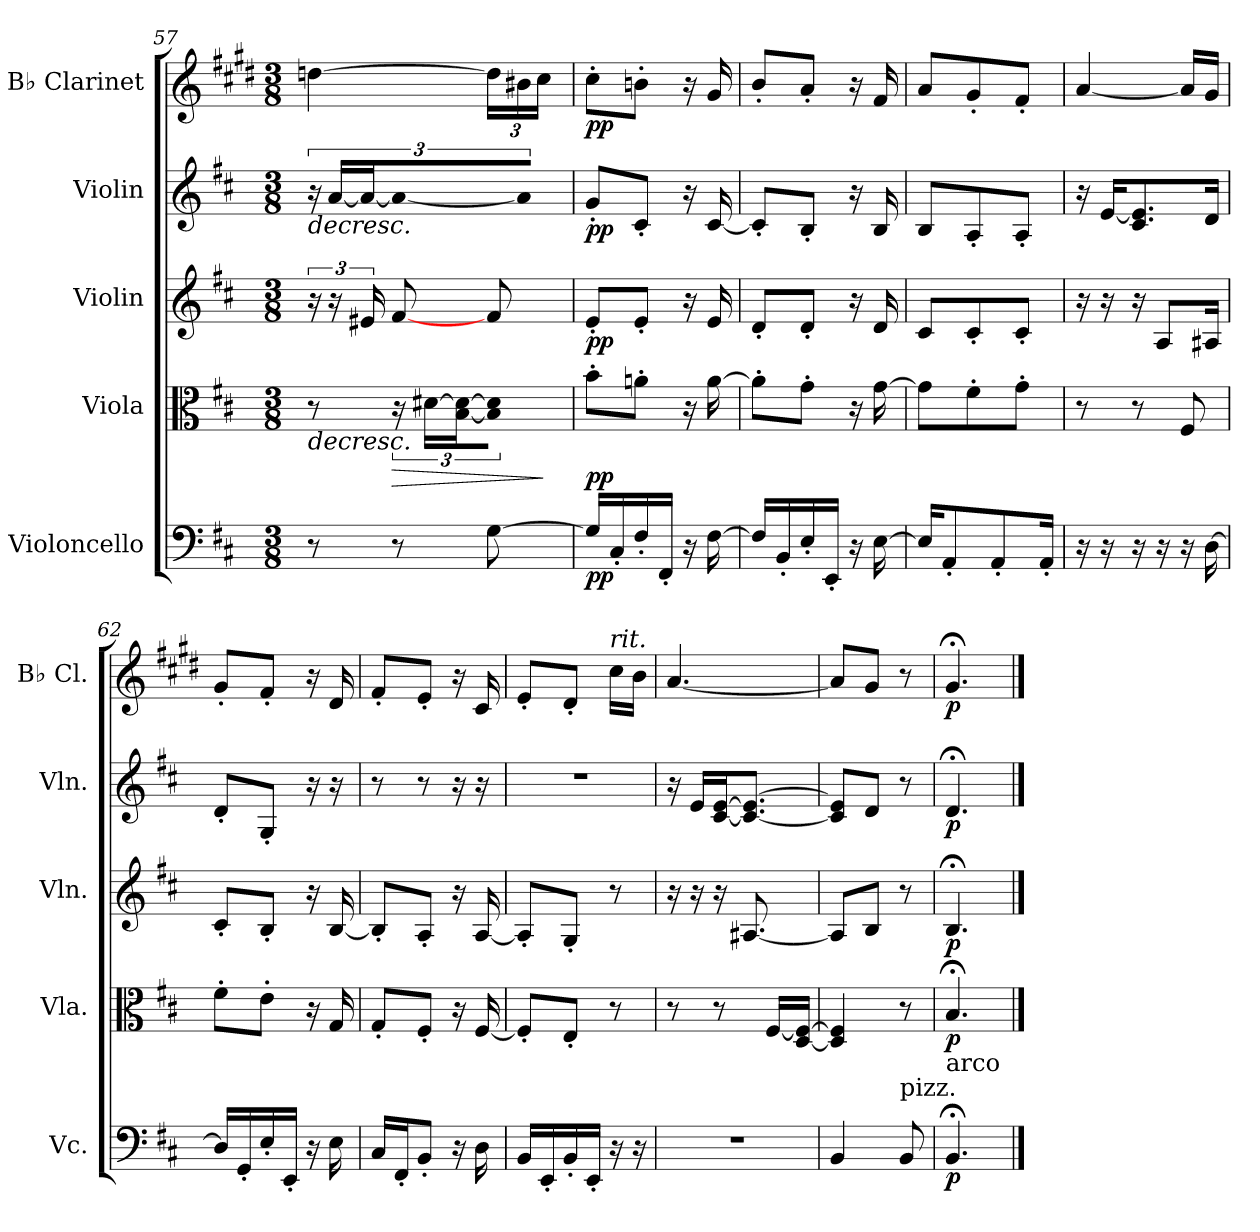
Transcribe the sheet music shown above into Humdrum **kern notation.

**kern	**dynam	**kern	**dynam	**kern	**dynam	**kern	**dynam	**kern	**dynam
*part5	*part5	*part4	*part4	*part3	*part3	*part2	*part2	*part1	*part1
*staff5	*staff5	*staff4	*staff4	*staff3	*staff3	*staff2	*staff2	*staff1	*staff1
*I"Violoncello	*	*I"Viola	*	*I"Violin	*	*I"Violin	*	*I"B♭ Clarinet	*
*I'Vc.	*	*I'Vla.	*	*I'Vln.	*	*I'Vln.	*	*I'B♭ Cl.	*
!!LO:PB:g=z
*clefF4	*	*clefC3	*	*clefG2	*	*clefG2	*	*clefG2	*
*	*	*	*	*	*	*	*	*ITrd1c2	*
*k[f#c#]	*	*k[f#c#]	*	*k[f#c#]	*	*k[f#c#]	*	*k[f#c#]	*
*M3/8	*	*M3/8	*	*M3/8	*	*M3/8	*	*M3/8	*
=57	=57	=57	=57	=57	=57	=57	=57	=57	=57
!	!	!	!LO:HP:b	!	!	!	!LO:HP:b	!	!
8r	.	8r	>	24r	.	24r	>	[4ccn\	.
.	.	.	.	24r	.	[24a/LL	.	.	.
.	.	.	.	24e#X/LL	.	24a/J_	.	.	.
!	!	!	!LO:HP:b	!	!	!	!	!	!
8r	.	24r	>	[8f#/	.	8a/_	.	.	.
.	.	[24d#X\LL	.	.	.	.	.	.	.
.	.	[24B\ 24d#\_J	.	.	.	.	.	.	.
*	*	*	*	*	*	*	*	*Xbrackettup	*
[8G\	.	8B\] 8d#\]J	.	8f#/J	.	8a/J]	.	24cc\LL]	.
.	.	.	.	.	.	.	.	24a#X\	.
.	.	.	.	.	.	.	.	24b\JJ	.
.	.	.	]	.	.	.	.	.	.
=58	=58	=58	=58	=58	=58	=58	=58	=58	=58
!	!LO:DY:b	!	!LO:DY:b	!	!LO:DY:b	!	!LO:DY:b	!	!LO:DY:b
16G/LL]	pp	8b'\L	pp	8e'/L	pp	8g'/L	pp	8b'\L	pp
16C#'/	.	.	.	.	.	.	.	.	.
16F#'/	.	8an'\J	.	8e'/J	.	8c#'/J	.	8an'\J	.
16FF#'/JJ	.	.	.	.	.	.	.	.	.
16r	.	16r	.	16r	.	16r	.	16r	.
[16F#\	.	[16a\	.	16e/	.	[16c#/	.	16f#/	.
=59	=59	=59	=59	=59	=59	=59	=59	=59	=59
16F#/LL]	.	8a'\L]	.	8d'/L	.	8c#'/L]	.	8a'/L	.
16BB'/	.	.	.	.	.	.	.	.	.
16E'/	.	8g'\J	.	8d'/J	.	8B'/J	.	8g'/J	.
16EE'/JJ	.	.	.	.	.	.	.	.	.
16r	.	16r	.	16r	.	16r	.	16r	.
[16E\	.	[16g\	.	16d/	.	16B/	.	16e/	.
=60	=60	=60	=60	=60	=60	=60	=60	=60	=60
16E/KL]	.	8g\L]	.	8c#/L	.	8B/L	.	8g/L	.
8AA'/	.	.	.	.	.	.	.	.	.
.	.	8f#'\	.	8c#'/	.	8A'/	.	8f#'/	.
8AA'/	.	.	.	.	.	.	.	.	.
.	.	8g'\J	.	8c#'/J	.	8A'/J	.	8e'/J	.
16AA'/Jk	.	.	.	.	.	.	.	.	.
=61	=61	=61	=61	=61	=61	=61	=61	=61	=61
16r	.	8r	.	16r	.	16r	.	[4g/	.
16r	.	.	.	16r	.	[16e/KL	.	.	.
16r	.	8r	.	16r	.	8.c#/ 8.e/]	.	.	.
16r	.	.	.	8A/L	.	.	.	.	.
16r	.	8F#/	.	.	.	.	.	16g/LL]	.
[16D\	.	.	.	16A#X/Jk	.	16d/Jk	.	16f#/JJ	.
!!LO:LB:g=z
=62	=62	=62	=62	=62	=62	=62	=62	=62	=62
16D/LL]	.	8f#'\L	.	8c#'/L	.	8d'/L	.	8f#'/L	.
16GG'/	.	.	.	.	.	.	.	.	.
16E'/	.	8e'\J	.	8B'/J	.	8G'/J	.	8e'/J	.
16EE'/JJ	.	.	.	.	.	.	.	.	.
16r	.	16r	.	16r	.	16r	.	16r	.
16E\	.	16G/	.	[16B/	.	16r	.	16c#/	.
=63	=63	=63	=63	=63	=63	=63	=63	=63	=63
16C#/LL	.	8G'/L	.	8B'/L]	.	8r	.	8e'/L	.
16FF#'/J	.	.	.	.	.	.	.	.	.
8BB'/J	.	8F#'/J	.	8A'/J	.	8r	.	8d'/J	.
16r	.	16r	.	16r	.	16r	.	16r	.
16D\	.	[16F#/	.	[16A/	.	16r	.	16B/	.
=64	=64	=64	=64	=64	=64	=64	=64	=64	=64
16BB/LL	.	8F#'/L]	.	8A'/L]	.	4.r	.	8d'/L	.
16EE'/	.	.	.	.	.	.	.	.	.
16BB'/	.	8E'/J	.	8G'/J	.	.	.	8c#'/J	.
16EE'/JJ	.	.	.	.	.	.	.	.	.
!	!	!	!	!	!	!	!	!LO:TX:a:i:t=rit.	!
16r	.	8r	.	8r	.	.	.	16b\LL	.
16r	.	.	.	.	.	.	.	16a\JJ	.
=65	=65	=65	=65	=65	=65	=65	=65	=65	=65
4.r	.	8r	.	16r	.	16r	.	[4.g/	.
.	.	.	.	16r	.	16e/LL	.	.	.
.	.	8r	.	16r	.	[16c#/ [16e/J	.	.	.
.	.	.	.	[8.A#X/	.	8.c#/_ 8.e/_J	.	.	.
.	.	[16F#/LL	.	.	.	.	.	.	.
.	.	[16D/ 16F#/_JJ	.	.	.	.	.	.	.
.	.	.	]	.	.	.	]	.	.
=66	=66	=66	=66	=66	=66	=66	=66	=66	=66
4BB/	.	4D/] 4F#/]	.	8A#/L]	.	8c#/] 8e/]L	.	8g/L]	.
.	.	.	.	8B/J	.	8d/J	.	8f#/J	.
!LO:TX:a:t=pizz.	!	!	!	!	!	!	!	!	!
8BB/	.	8r	.	8r	.	8r	.	8r	.
=67	=67	=67	=67	=67	=67	=67	=67	=67	=67
!LO:TX:a:t=arco	!	!	!	!	!	!	!	!	!
!	!LO:DY:b	!	!LO:DY:b	!	!LO:DY:b	!	!LO:DY:b	!	!LO:DY:b
4.BB;</	p	4.B;</	p	4.B;</	p	4.d;</	p	4.f#;</	p
==	==	==	==	==	==	==	==	==	==
*-	*-	*-	*-	*-	*-	*-	*-	*-	*-
